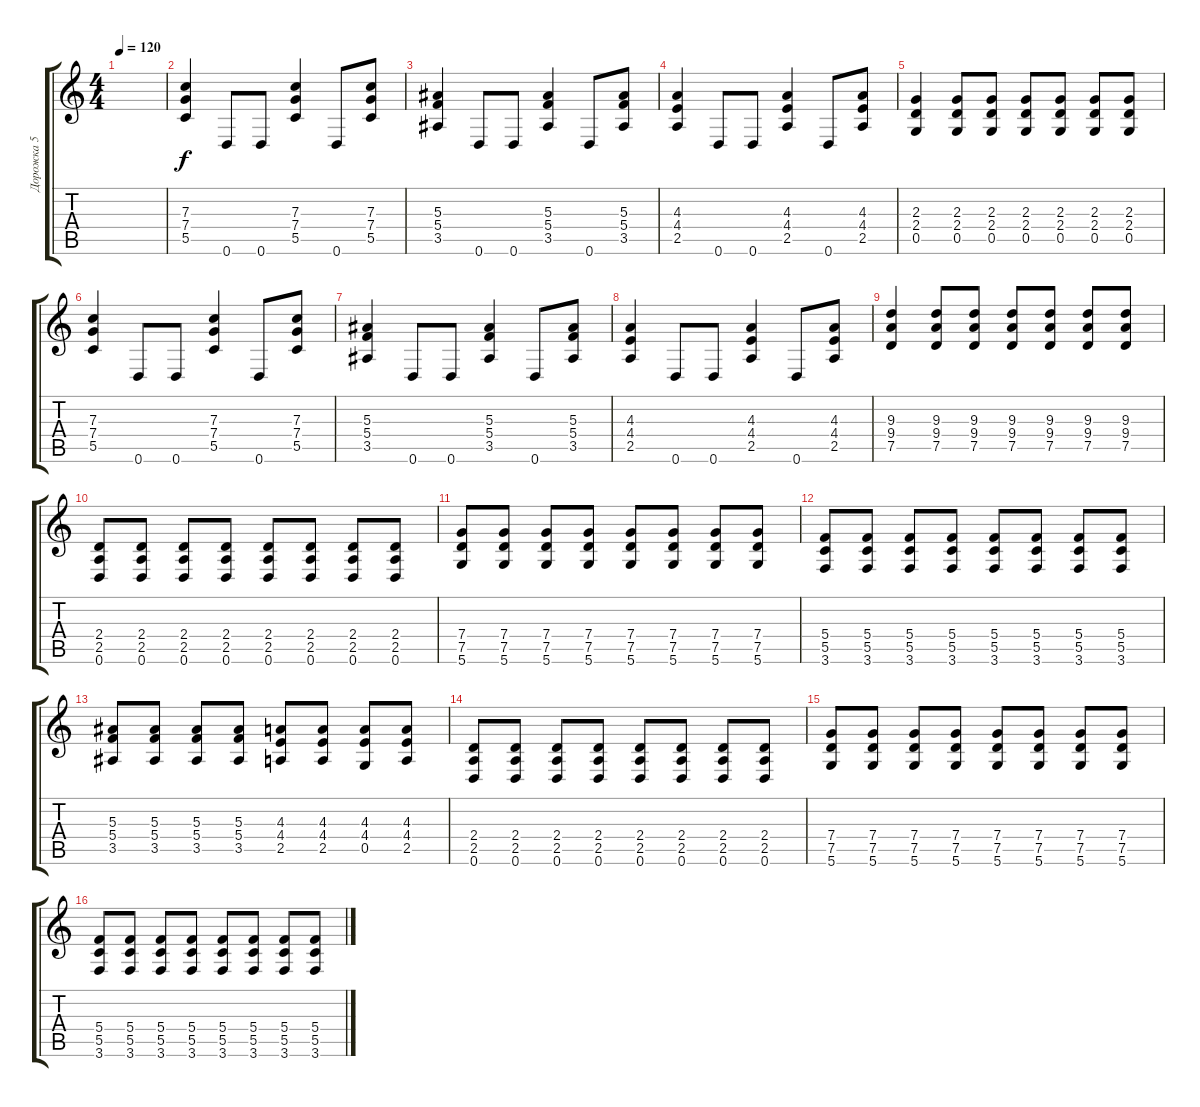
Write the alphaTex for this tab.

\track ("Дорожка 5" "Дорожка 5") {instrument distortionguitar}
\staff {score tabs}
\tuning (D4 A3 F3 C3 G2 D2) {hide}
\ts (4 4)
\tempo 120
\clef g2
\ks c
|
(7.3 7.4 5.5).4 0.6.8 0.6.8 (7.3 7.4 5.5).4 0.6.8 (7.3 7.4 5.5).8 |
(5.3 5.4 3.5).4 0.6.8 0.6.8 (5.3 5.4 3.5).4 0.6.8 (5.3 5.4 3.5).8 |
(4.3 4.4 2.5).4 0.6.8 0.6.8 (4.3 4.4 2.5).4 0.6.8 (4.3 4.4 2.5).8 |
(2.3 2.4 0.5).4 (2.3 2.4 0.5).8 (2.3 2.4 0.5).8 (2.3 2.4 0.5).8 (2.3 2.4 0.5).8 (2.3 2.4 0.5).8 (2.3 2.4 0.5).8 |
(7.3 7.4 5.5).4 0.6.8 0.6.8 (7.3 7.4 5.5).4 0.6.8 (7.3 7.4 5.5).8 |
(5.3 5.4 3.5).4 0.6.8 0.6.8 (5.3 5.4 3.5).4 0.6.8 (5.3 5.4 3.5).8 |
(4.3 4.4 2.5).4 0.6.8 0.6.8 (4.3 4.4 2.5).4 0.6.8 (4.3 4.4 2.5).8 |
(9.3 9.4 7.5).4 (9.3 9.4 7.5).8 (9.3 9.4 7.5).8 (9.3 9.4 7.5).8 (9.3 9.4 7.5).8 (9.3 9.4 7.5).8 (9.3 9.4 7.5).8 |
(2.4 2.5 0.6).8 (2.4 2.5 0.6).8 (2.4 2.5 0.6).8 (2.4 2.5 0.6).8 (2.4 2.5 0.6).8 (2.4 2.5 0.6).8 (2.4 2.5 0.6).8 (2.4 2.5 0.6).8 |
(7.4 7.5 5.6).8 (7.4 7.5 5.6).8 (7.4 7.5 5.6).8 (7.4 7.5 5.6).8 (7.4 7.5 5.6).8 (7.4 7.5 5.6).8 (7.4 7.5 5.6).8 (7.4 7.5 5.6).8 |
(5.4 5.5 3.6).8 (5.4 5.5 3.6).8 (5.4 5.5 3.6).8 (5.4 5.5 3.6).8 (5.4 5.5 3.6).8 (5.4 5.5 3.6).8 (5.4 5.5 3.6).8 (5.4 5.5 3.6).8 |
(5.3 5.4 3.5).8 (5.3 5.4 3.5).8 (5.3 5.4 3.5).8 (5.3 5.4 3.5).8 (4.3 4.4 2.5).8 (4.3 4.4 2.5).8 (4.3 4.4 0.5).8 (4.3 4.4 2.5).8 |
(2.4 2.5 0.6).8 (2.4 2.5 0.6).8 (2.4 2.5 0.6).8 (2.4 2.5 0.6).8 (2.4 2.5 0.6).8 (2.4 2.5 0.6).8 (2.4 2.5 0.6).8 (2.4 2.5 0.6).8 |
(7.4 7.5 5.6).8 (7.4 7.5 5.6).8 (7.4 7.5 5.6).8 (7.4 7.5 5.6).8 (7.4 7.5 5.6).8 (7.4 7.5 5.6).8 (7.4 7.5 5.6).8 (7.4 7.5 5.6).8 |
(5.4 5.5 3.6).8 (5.4 5.5 3.6).8 (5.4 5.5 3.6).8 (5.4 5.5 3.6).8 (5.4 5.5 3.6).8 (5.4 5.5 3.6).8 (5.4 5.5 3.6).8 (5.4 5.5 3.6).8
